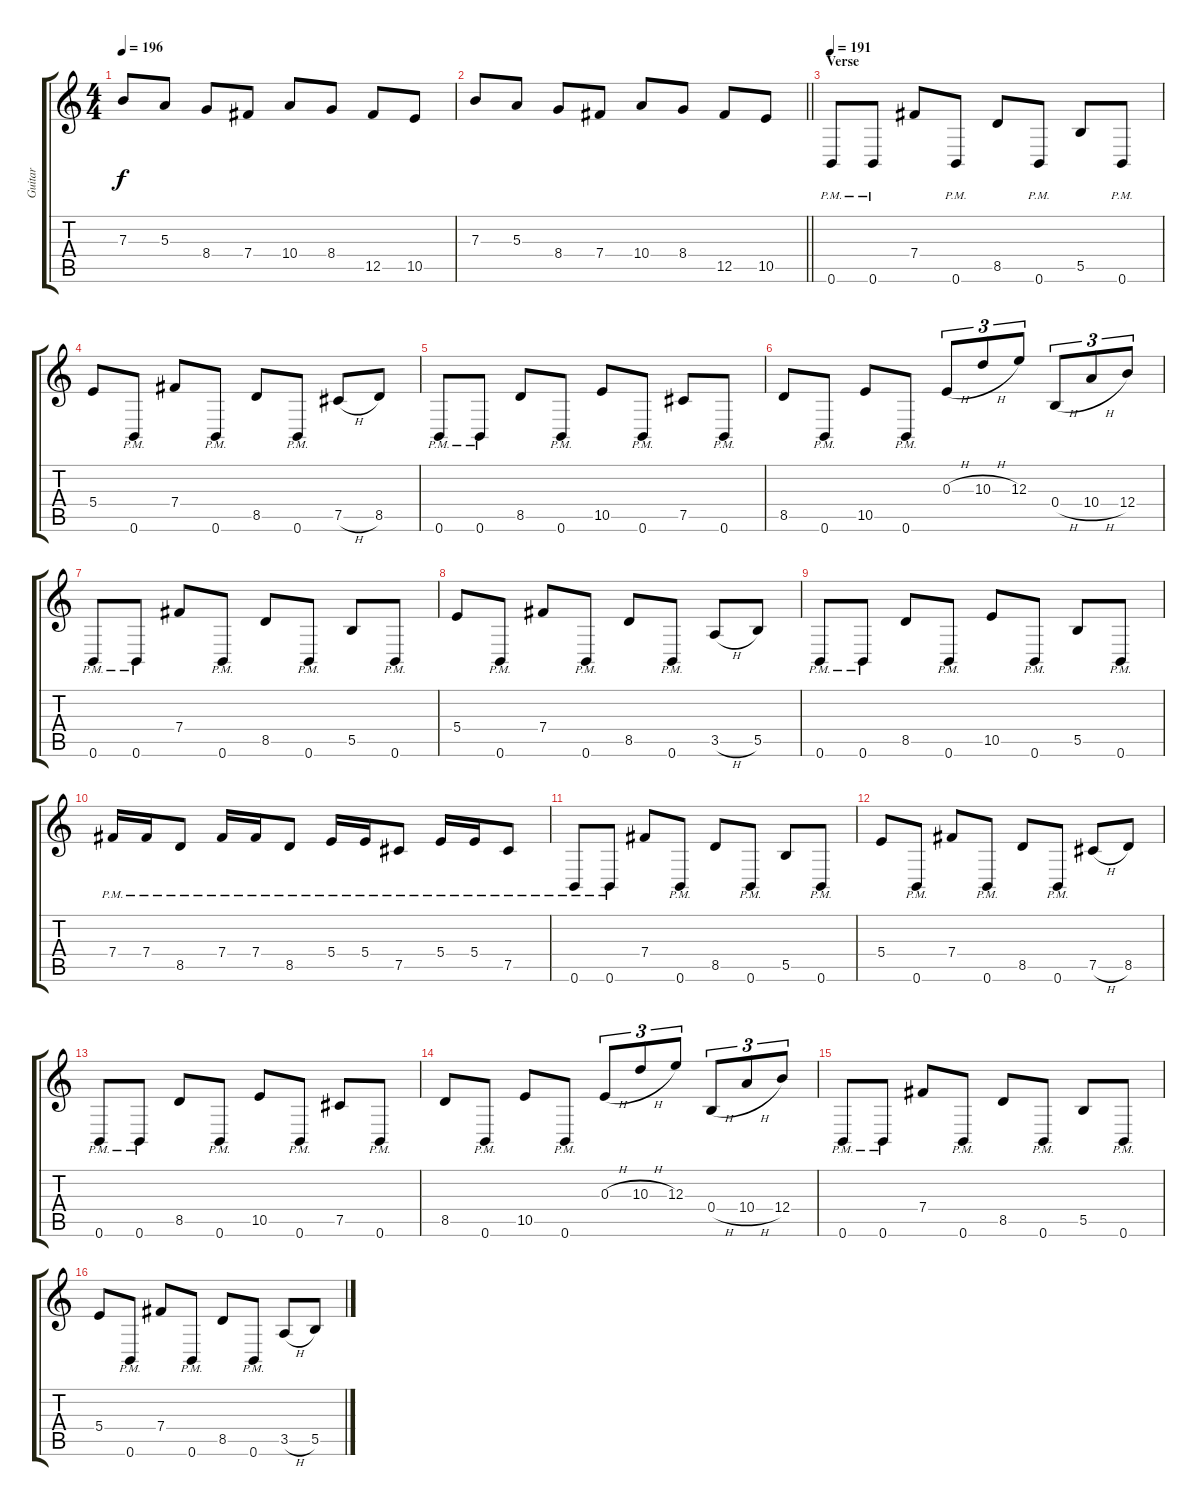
\track ("Guitar" "Guitar") {instrument distortionguitar}
\staff {score tabs}
\tuning (Db4 Ab3 E3 B2 Gb2 B1) {hide}
\ts (4 4)
\tempo 196
\clef g2
\ks c
7.3.8{dy f} 5.3.8 8.4.8 7.4.8 10.4.8 8.4.8 12.5.8 10.5.8 |
\barLineRight lightlight
7.3.8 5.3.8 8.4.8 7.4.8 10.4.8 8.4.8 12.5.8 10.5.8 |
\section ("" "Verse")
\tempo 191
0.6{pm}.8 0.6{pm}.8 7.4.8 0.6{pm}.8 8.5.8 0.6{pm}.8 5.5.8 0.6{pm}.8 |
5.4.8 0.6{pm}.8 7.4.8 0.6{pm}.8 8.5.8 0.6{pm}.8 7.5{h}.8 8.5.8 |
0.6{pm}.8 0.6{pm}.8 8.5.8 0.6{pm}.8 10.5.8 0.6{pm}.8 7.5.8 0.6{pm}.8 |
8.5.8 0.6{pm}.8 10.5.8 0.6{pm}.8 0.3{h}.8{tu (3 2)} 10.3{h}.8{tu (3 2)} 12.3.8{tu (3 2)} 0.4{h}.8{tu (3 2)} 10.4{h}.8{tu (3 2)} 12.4.8{tu (3 2)} |
0.6{pm}.8 0.6{pm}.8 7.4.8 0.6{pm}.8 8.5.8 0.6{pm}.8 5.5.8 0.6{pm}.8 |
5.4.8 0.6{pm}.8 7.4.8 0.6{pm}.8 8.5.8 0.6{pm}.8 3.5{h}.8 5.5.8 |
0.6{pm}.8 0.6{pm}.8 8.5.8 0.6{pm}.8 10.5.8 0.6{pm}.8 5.5.8 0.6{pm}.8 |
7.4{pm}.16 7.4{pm}.16 8.5{pm}.8 7.4{pm}.16 7.4{pm}.16 8.5{pm}.8 5.4{pm}.16 5.4{pm}.16 7.5{pm}.8 5.4{pm}.16 5.4{pm}.16 7.5{pm}.8 |
0.6{pm}.8 0.6{pm}.8 7.4.8 0.6{pm}.8 8.5.8 0.6{pm}.8 5.5.8 0.6{pm}.8 |
5.4.8 0.6{pm}.8 7.4.8 0.6{pm}.8 8.5.8 0.6{pm}.8 7.5{h}.8 8.5.8 |
0.6{pm}.8 0.6{pm}.8 8.5.8 0.6{pm}.8 10.5.8 0.6{pm}.8 7.5.8 0.6{pm}.8 |
8.5.8 0.6{pm}.8 10.5.8 0.6{pm}.8 0.3{h}.8{tu (3 2)} 10.3{h}.8{tu (3 2)} 12.3.8{tu (3 2)} 0.4{h}.8{tu (3 2)} 10.4{h}.8{tu (3 2)} 12.4.8{tu (3 2)} |
0.6{pm}.8 0.6{pm}.8 7.4.8 0.6{pm}.8 8.5.8 0.6{pm}.8 5.5.8 0.6{pm}.8 |
5.4.8 0.6{pm}.8 7.4.8 0.6{pm}.8 8.5.8 0.6{pm}.8 3.5{h}.8 5.5.8
